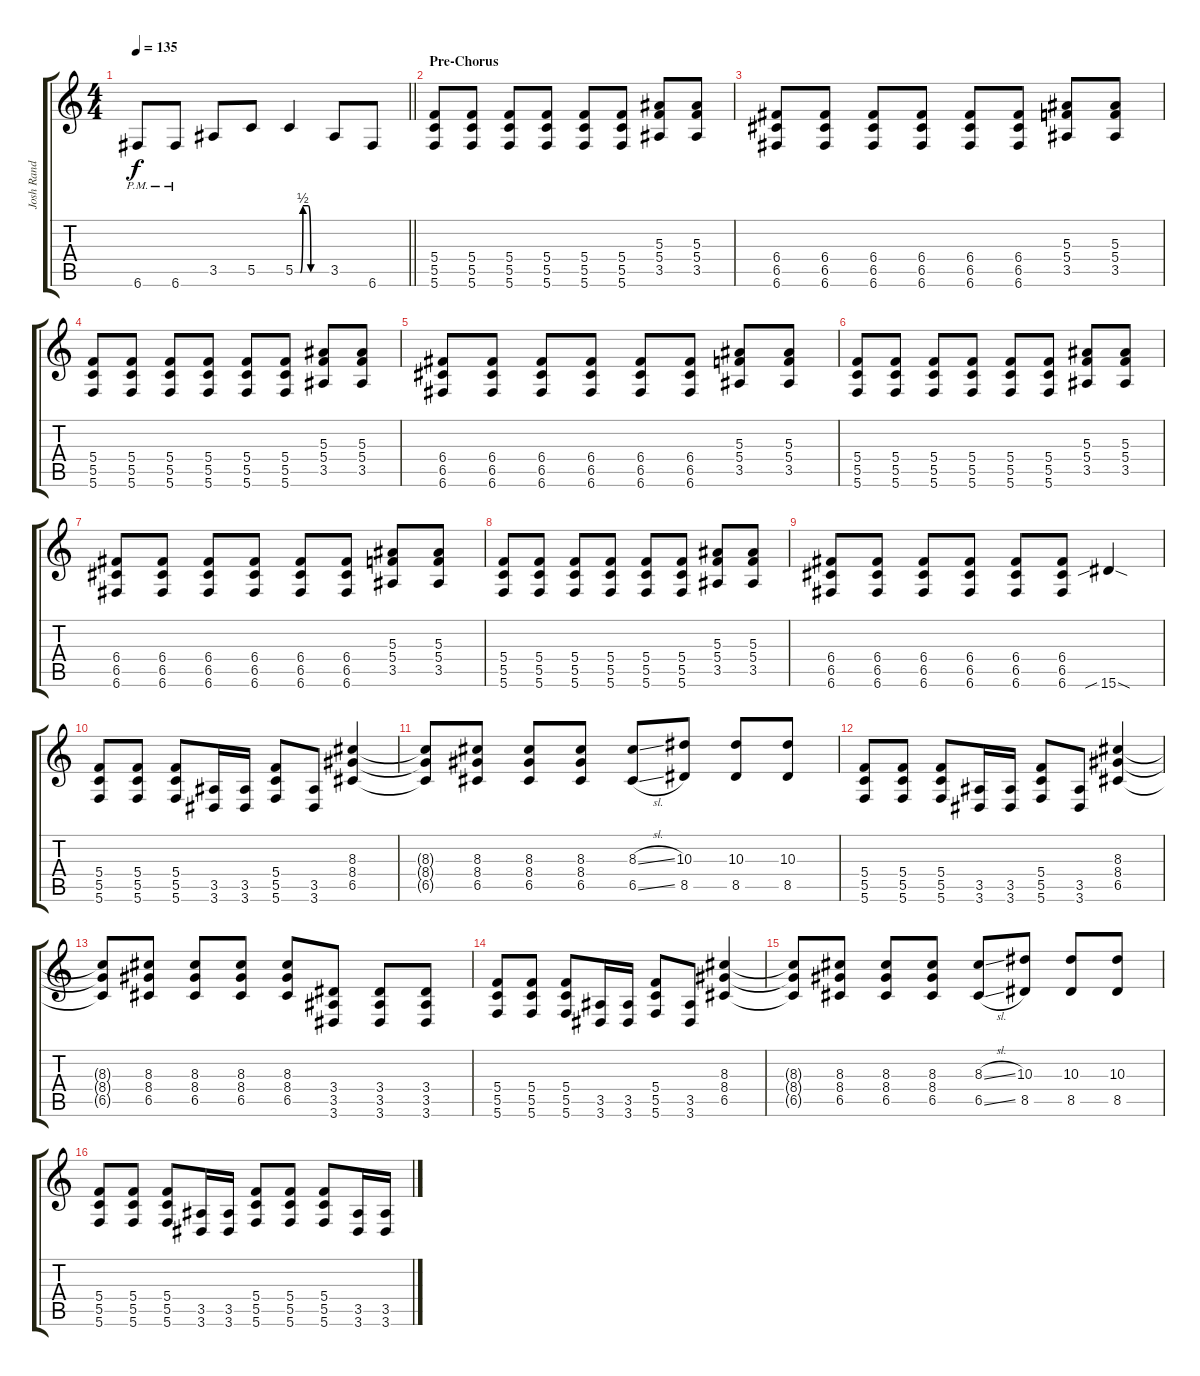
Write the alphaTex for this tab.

\track ("Josh Rand Lead Guitar" "Josh Rand ") {instrument distortionguitar}
\staff {score tabs}
\tuning (D4 A3 F3 C3 G2 C2) {hide}
\ts (4 4)
\tempo 135
\clef g2
\barLineRight lightlight
\ks c
6.6{pm}.8{dy f} 6.6{pm}.8 3.5.8 5.5.8 5.5{be (custom 0 0 10 0 15 2 25 2 30 0 60 0)}.4 3.5.8 6.6.8 |
\section ("" "Pre-Chorus")
(5.4 5.5 5.6).8 (5.4 5.5 5.6).8 (5.4 5.5 5.6).8 (5.4 5.5 5.6).8 (5.4 5.5 5.6).8 (5.4 5.5 5.6).8 (5.3 5.4 3.5).8 (5.3 5.4 3.5).8 |
(6.4 6.5 6.6).8 (6.4 6.5 6.6).8 (6.4 6.5 6.6).8 (6.4 6.5 6.6).8 (6.4 6.5 6.6).8 (6.4 6.5 6.6).8 (5.3 5.4 3.5).8 (5.3 5.4 3.5).8 |
(5.4 5.5 5.6).8 (5.4 5.5 5.6).8 (5.4 5.5 5.6).8 (5.4 5.5 5.6).8 (5.4 5.5 5.6).8 (5.4 5.5 5.6).8 (5.3 5.4 3.5).8 (5.3 5.4 3.5).8 |
(6.4 6.5 6.6).8 (6.4 6.5 6.6).8 (6.4 6.5 6.6).8 (6.4 6.5 6.6).8 (6.4 6.5 6.6).8 (6.4 6.5 6.6).8 (5.3 5.4 3.5).8 (5.3 5.4 3.5).8 |
(5.4 5.5 5.6).8 (5.4 5.5 5.6).8 (5.4 5.5 5.6).8 (5.4 5.5 5.6).8 (5.4 5.5 5.6).8 (5.4 5.5 5.6).8 (5.3 5.4 3.5).8 (5.3 5.4 3.5).8 |
(6.4 6.5 6.6).8 (6.4 6.5 6.6).8 (6.4 6.5 6.6).8 (6.4 6.5 6.6).8 (6.4 6.5 6.6).8 (6.4 6.5 6.6).8 (5.3 5.4 3.5).8 (5.3 5.4 3.5).8 |
(5.4 5.5 5.6).8 (5.4 5.5 5.6).8 (5.4 5.5 5.6).8 (5.4 5.5 5.6).8 (5.4 5.5 5.6).8 (5.4 5.5 5.6).8 (5.3 5.4 3.5).8 (5.3 5.4 3.5).8 |
(6.4 6.5 6.6).8 (6.4 6.5 6.6).8 (6.4 6.5 6.6).8 (6.4 6.5 6.6).8 (6.4 6.5 6.6).8 (6.4 6.5 6.6).8 15.6{sib sod}.4 |
(5.4 5.5 5.6).8 (5.4 5.5 5.6).8 (5.4 5.5 5.6).8 (3.5 3.6).16 (3.5 3.6).16 (5.4 5.5 5.6).8 (3.5 3.6).8 (8.3 8.4 6.5).4 |
(8.3{t} 8.4{t} 6.5{t}).8 (8.3 8.4 6.5).8 (8.3 8.4 6.5).8 (8.3 8.4 6.5).8 (8.3{sl} 6.5{sl}).8 (10.3 8.5).8 (10.3 8.5).8 (10.3 8.5).8 |
(5.4 5.5 5.6).8 (5.4 5.5 5.6).8 (5.4 5.5 5.6).8 (3.5 3.6).16 (3.5 3.6).16 (5.4 5.5 5.6).8 (3.5 3.6).8 (8.3 8.4 6.5).4 |
(8.3{t} 8.4{t} 6.5{t}).8 (8.3 8.4 6.5).8 (8.3 8.4 6.5).8 (8.3 8.4 6.5).8 (8.3 8.4 6.5).8 (3.4 3.5 3.6).8 (3.4 3.5 3.6).8 (3.4 3.5 3.6).8 |
(5.4 5.5 5.6).8 (5.4 5.5 5.6).8 (5.4 5.5 5.6).8 (3.5 3.6).16 (3.5 3.6).16 (5.4 5.5 5.6).8 (3.5 3.6).8 (8.3 8.4 6.5).4 |
(8.3{t} 8.4{t} 6.5{t}).8 (8.3 8.4 6.5).8 (8.3 8.4 6.5).8 (8.3 8.4 6.5).8 (8.3{sl} 6.5{sl}).8 (10.3 8.5).8 (10.3 8.5).8 (10.3 8.5).8 |
(5.4 5.5 5.6).8 (5.4 5.5 5.6).8 (5.4 5.5 5.6).8 (3.5 3.6).16 (3.5 3.6).16 (5.4 5.5 5.6).8 (5.4 5.5 5.6).8 (5.4 5.5 5.6).8 (3.5 3.6).16 (3.5 3.6).16
